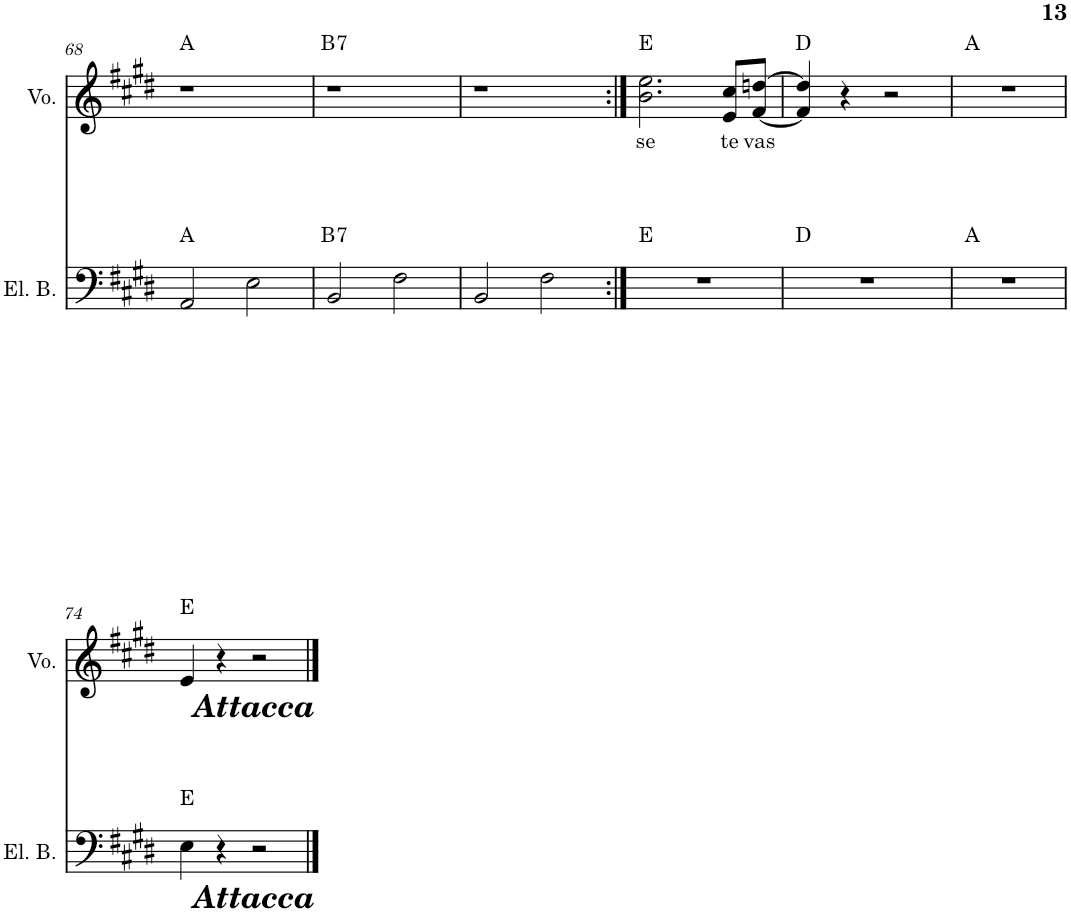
**kern	**harte	**kern	**text	**harte
*part2	*part2	*part1	*part1	*part1
*staff2	*	*staff1	*staff1	*
*I"Electric Bass	*	*I"Voice	*	*
*I'El. B.	*	*I'Vo.	*	*
!!LO:PB:g=z
*clefF4	*	*clefG2	*	*
*Trd7c12	*	*	*	*
*k[f#c#g#d#]	*	*k[f#c#g#d#]	*	*
*M4/4	*	*M4/4	*	*
=68	=68	=68	=68	=68
2AA/	A:maj	1r	.	A:maj
2E\	.	.	.	.
=69	=69	=69	=69	=69
!	!LO:H:kt=7	!	!	!LO:H:kt=7
2BB/	B:7	1r	.	B:7
2F#\	.	.	.	.
=70	=70	=70	=70	=70
2BB/	.	1r	.	.
2F#\	.	.	.	.
=71:|!	=71:|!	=71:|!	=71:|!	=71:|!
!	!	!	!LO:LY:b	!
1r	E:maj	2.b\ 2.ee\	se	E:maj
!	!	!	!LO:LY:b	!
.	.	8e/ 8cc#/L	te	.
!	!	!	!LO:LY:b	!
.	.	[8f#/ [8ddn/J	vas	.
=72	=72	=72	=72	=72
1r	D:maj	4f#/] 4dd/]	.	D:maj
.	.	4r	.	.
.	.	2r	.	.
=73	=73	=73	=73	=73
1r	A:maj	1r	.	A:maj
!!LO:LB:g=z
=74	=74	=74	=74	=74
4E\	E:maj	4e/	.	E:maj
4r	.	4r	.	.
!	!	!LO:TX:b:Bi:t=Attacca	!	!
!LO:TX:b:Bi:t=Attacca	!	!	!	!
2r	.	2r	.	.
==	==	==	==	==
*-	*-	*-	*-	*-
